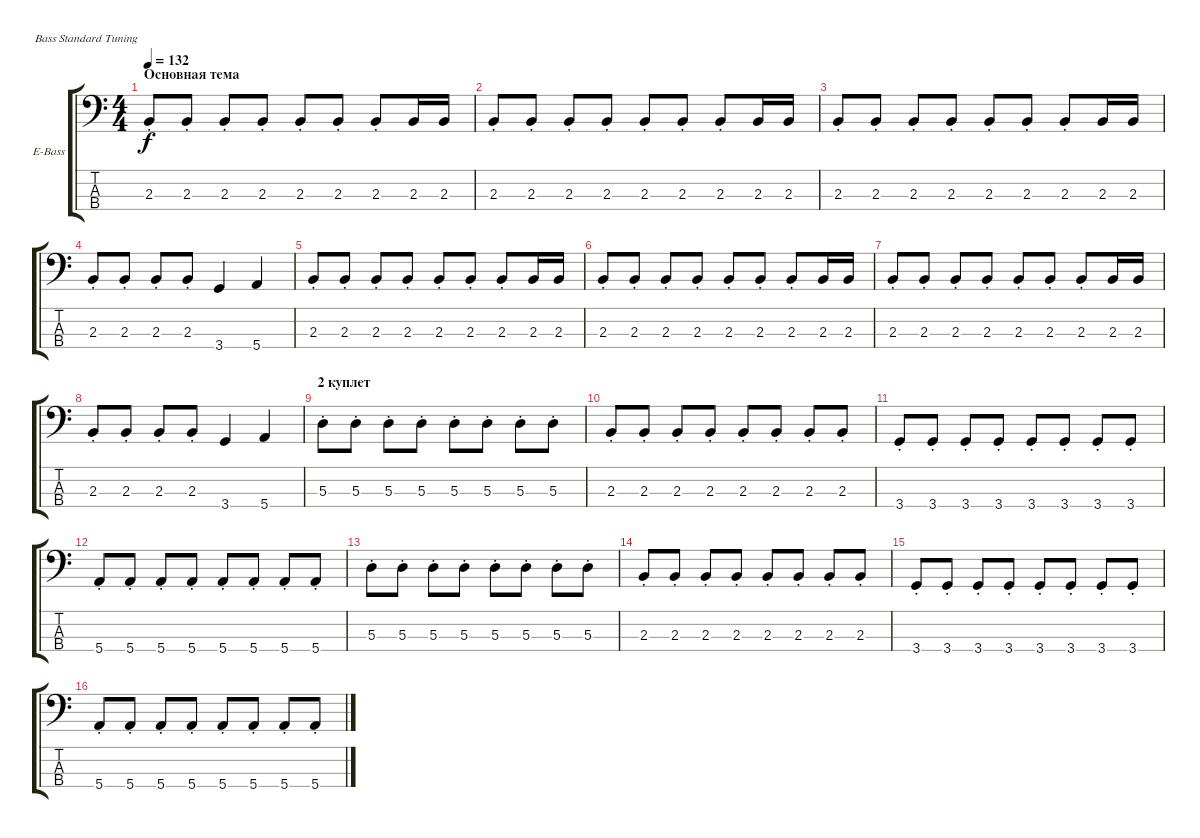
\defaultSystemsLayout 4
\bracketExtendMode groupsimilarinstruments
\firstSystemTrackNameOrientation horizontal
\otherSystemsTrackNameOrientation horizontal
\track ("Electric Bass" "E-Bass") {instrument electricbassfinger}
\staff {score tabs}
\tuning (G2 D2 A1 E1)
\ts (4 4)
\section ("" "Основная тема")
\tempo 132
\clef f4
\ks c
2.3{st}.8{dy f} 2.3{st}.8 2.3{st}.8 2.3{st}.8 2.3{st}.8 2.3{st}.8 2.3{st}.8 2.3.16 2.3.16 |
2.3{st}.8 2.3{st}.8 2.3{st}.8 2.3{st}.8 2.3{st}.8 2.3{st}.8 2.3{st}.8 2.3.16 2.3.16 |
2.3{st}.8 2.3{st}.8 2.3{st}.8 2.3{st}.8 2.3{st}.8 2.3{st}.8 2.3{st}.8 2.3.16 2.3.16 |
2.3{st}.8 2.3{st}.8 2.3{st}.8 2.3{st}.8 3.4.4 5.4.4 |
2.3{st}.8 2.3{st}.8 2.3{st}.8 2.3{st}.8 2.3{st}.8 2.3{st}.8 2.3{st}.8 2.3.16 2.3.16 |
2.3{st}.8 2.3{st}.8 2.3{st}.8 2.3{st}.8 2.3{st}.8 2.3{st}.8 2.3{st}.8 2.3.16 2.3.16 |
2.3{st}.8 2.3{st}.8 2.3{st}.8 2.3{st}.8 2.3{st}.8 2.3{st}.8 2.3{st}.8 2.3.16 2.3.16 |
2.3{st}.8 2.3{st}.8 2.3{st}.8 2.3{st}.8 3.4.4 5.4.4 |
\section ("" "2 куплет")
5.3{st}.8 5.3{st}.8 5.3{st}.8 5.3{st}.8 5.3{st}.8 5.3{st}.8 5.3{st}.8 5.3{st}.8 |
2.3{st}.8 2.3{st}.8 2.3{st}.8 2.3{st}.8 2.3{st}.8 2.3{st}.8 2.3{st}.8 2.3{st}.8 |
3.4{st}.8 3.4{st}.8 3.4{st}.8 3.4{st}.8 3.4{st}.8 3.4{st}.8 3.4{st}.8 3.4{st}.8 |
5.4{st}.8 5.4{st}.8 5.4{st}.8 5.4{st}.8 5.4{st}.8 5.4{st}.8 5.4{st}.8 5.4{st}.8 |
5.3{st}.8 5.3{st}.8 5.3{st}.8 5.3{st}.8 5.3{st}.8 5.3{st}.8 5.3{st}.8 5.3{st}.8 |
2.3{st}.8 2.3{st}.8 2.3{st}.8 2.3{st}.8 2.3{st}.8 2.3{st}.8 2.3{st}.8 2.3{st}.8 |
3.4{st}.8 3.4{st}.8 3.4{st}.8 3.4{st}.8 3.4{st}.8 3.4{st}.8 3.4{st}.8 3.4{st}.8 |
5.4{st}.8 5.4{st}.8 5.4{st}.8 5.4{st}.8 5.4{st}.8 5.4{st}.8 5.4{st}.8 5.4{st}.8
